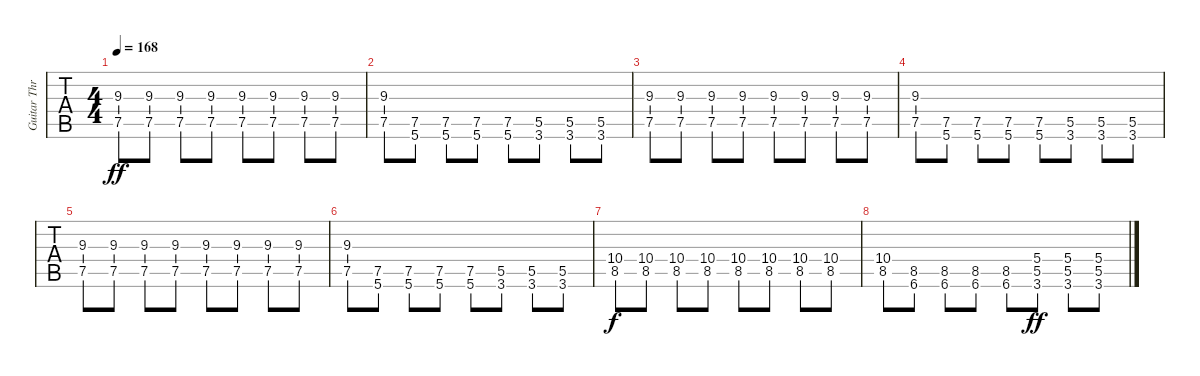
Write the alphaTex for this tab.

\track ("Guitar Three" "Guitar Thr") {instrument distortionguitar}
\staff {tabs}
\tuning (E4 B3 G3 D3 A2 E2) {hide}
\ts (4 4)
\tempo 168
\clef g2
\ks c
(9.3 7.5).8{dy ff} (9.3 7.5).8 (9.3 7.5).8 (9.3 7.5).8 (9.3 7.5).8 (9.3 7.5).8 (9.3 7.5).8 (9.3 7.5).8 |
(9.3 7.5).8 (7.5 5.6).8 (7.5 5.6).8 (7.5 5.6).8 (7.5 5.6).8 (5.5 3.6).8 (5.5 3.6).8 (5.5 3.6).8 |
(9.3 7.5).8 (9.3 7.5).8 (9.3 7.5).8 (9.3 7.5).8 (9.3 7.5).8 (9.3 7.5).8 (9.3 7.5).8 (9.3 7.5).8 |
(9.3 7.5).8 (7.5 5.6).8 (7.5 5.6).8 (7.5 5.6).8 (7.5 5.6).8 (5.5 3.6).8 (5.5 3.6).8 (5.5 3.6).8 |
(9.3 7.5).8 (9.3 7.5).8 (9.3 7.5).8 (9.3 7.5).8 (9.3 7.5).8 (9.3 7.5).8 (9.3 7.5).8 (9.3 7.5).8 |
(9.3 7.5).8 (7.5 5.6).8 (7.5 5.6).8 (7.5 5.6).8 (7.5 5.6).8 (5.5 3.6).8 (5.5 3.6).8 (5.5 3.6).8 |
(10.4 8.5).8{dy f} (10.4 8.5).8 (10.4 8.5).8 (10.4 8.5).8 (10.4 8.5).8 (10.4 8.5).8 (10.4 8.5).8 (10.4 8.5).8 |
(10.4 8.5).8 (8.5 6.6).8 (8.5 6.6).8 (8.5 6.6).8 (8.5 6.6).8 (5.4 5.5 3.6).8{dy ff} (5.4 5.5 3.6).8 (5.4 5.5 3.6).8
